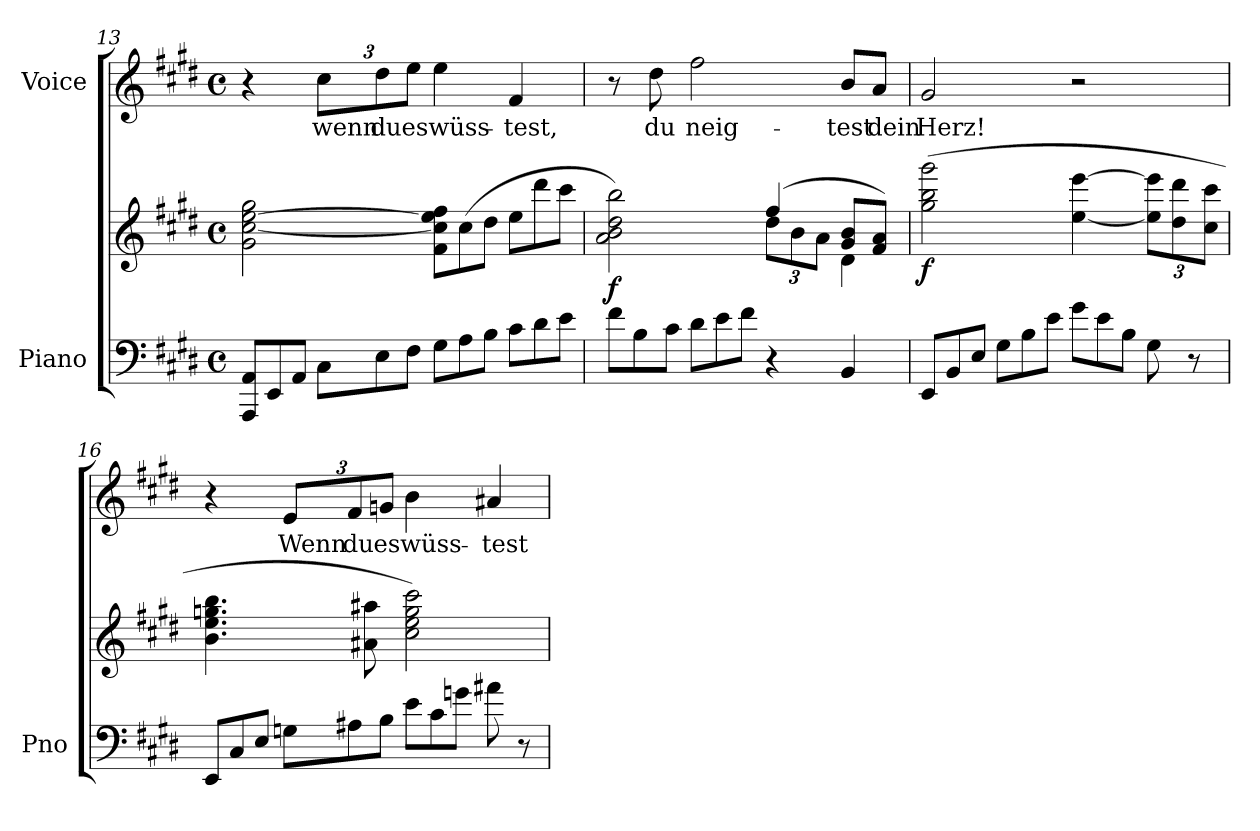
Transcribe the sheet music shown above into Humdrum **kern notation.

**kern	**kern	**dynam	**kern	**text
*part2	*part2	*part2	*part1	*part1
*staff3	*staff2	*staff2/3	*staff1	*staff1
*I"Piano	*	*	*I"Voice	*
*I'Pno	*	*	*	*
*clefF4	*clefG2	*	*clefG2	*
*k[f#c#g#d#]	*k[f#c#g#d#]	*	*k[f#c#g#d#]	*
*M4/4	*M4/4	*	*M4/4	*
*met(c)	*met(c)	*	*met(c)	*
*Xtuplet	*	*	*	*
=13	=13	=13	=13	=13
12AAA/ 12AA/L	2g#\ [<2cc#\ [2ee\ 2gg#\	.	4r	.
12EE/	.	.	.	.
12AA/J	.	.	.	.
12C#\L	.	.	12cc#\L	wenn
12E\	.	.	12dd#\	du
12F#\J	.	.	12ee\J	es
*	*Xtuplet	*	*	*
12G#\L	12f#\ 12cc#\] 12ee\] 12ff#\L	.	4ee\	wüss-
12A\	(12cc#\	.	.	.
12B\J	12dd#\J	.	.	.
12c#\L	12ee\L	.	4f#/	-test,
12d#\	12ddd#\	.	.	.
12e\J	12ccc#\J	.	.	.
=14	=14	=14	=14	=14
*	*^	*	*	*
!	!	!	!LO:DY:b	!	!
12f#\L	2a\ 2b\ 2dd#\ 2bb\)	2ryy	f	8r	.
12B\	.	.	.	.	.
.	.	.	.	8dd#\	du
12c#\J	.	.	.	.	.
12d#\L	.	.	.	2ff#\	neig-
12e\	.	.	.	.	.
12f#\J	.	.	.	.	.
*	*	*tuplet	*	*	*
*	*	*Xbrackettup	*	*	*
4r	(4ff#/	12dd#\L	.	.	.
.	.	12b\	.	.	.
.	.	12a\J	.	.	.
4BB/	8g#/ 8b/L	4d#\	.	8b/L	-test
.	8f#/ 8a/J)	.	.	8a/J	dein
*	*v	*v	*	*	*
=15	=15	=15	=15	=15
!	!	!LO:DY:b	!	!
12EE/L	(2gg#\ 2bb\ 2ggg#\	f	2g#/	Herz!
12BB/	.	.	.	.
12E/J	.	.	.	.
12G#\L	.	.	.	.
12B\	.	.	.	.
12e\J	.	.	.	.
12g#\L	[4ee\ [4eee\	.	2r	.
12e\	.	.	.	.
12B\J	.	.	.	.
*	*brackettup	*	*	*
8G#\	12ee\] 12eee\]L	.	.	.
.	12dd#\ 12ddd#\	.	.	.
8r	.	.	.	.
.	12cc#\ 12ccc#\J	.	.	.
=16	=16	=16	=16	=16
12EE/L	4.b\ 4.ee\ 4.ggn\ 4.bb\	.	4r	.
12C#/	.	.	.	.
12E/J	.	.	.	.
12Gn\L	.	.	12e/L	Wenn
12A#X\	.	.	12f#/	du
.	8a#X\ 8aa#X\	.	.	.
12B\J	.	.	12gn/J	es
12e\L	2cc#\ 2ee\ 2gg\ 2ccc#\)	.	4b\	wüss-
12c#\	.	.	.	.
12gn\J	.	.	.	.
8a#X\	.	.	4a#X/	-test
8r	.	.	.	.
=	=	=	=	=
*-	*-	*-	*-	*-
